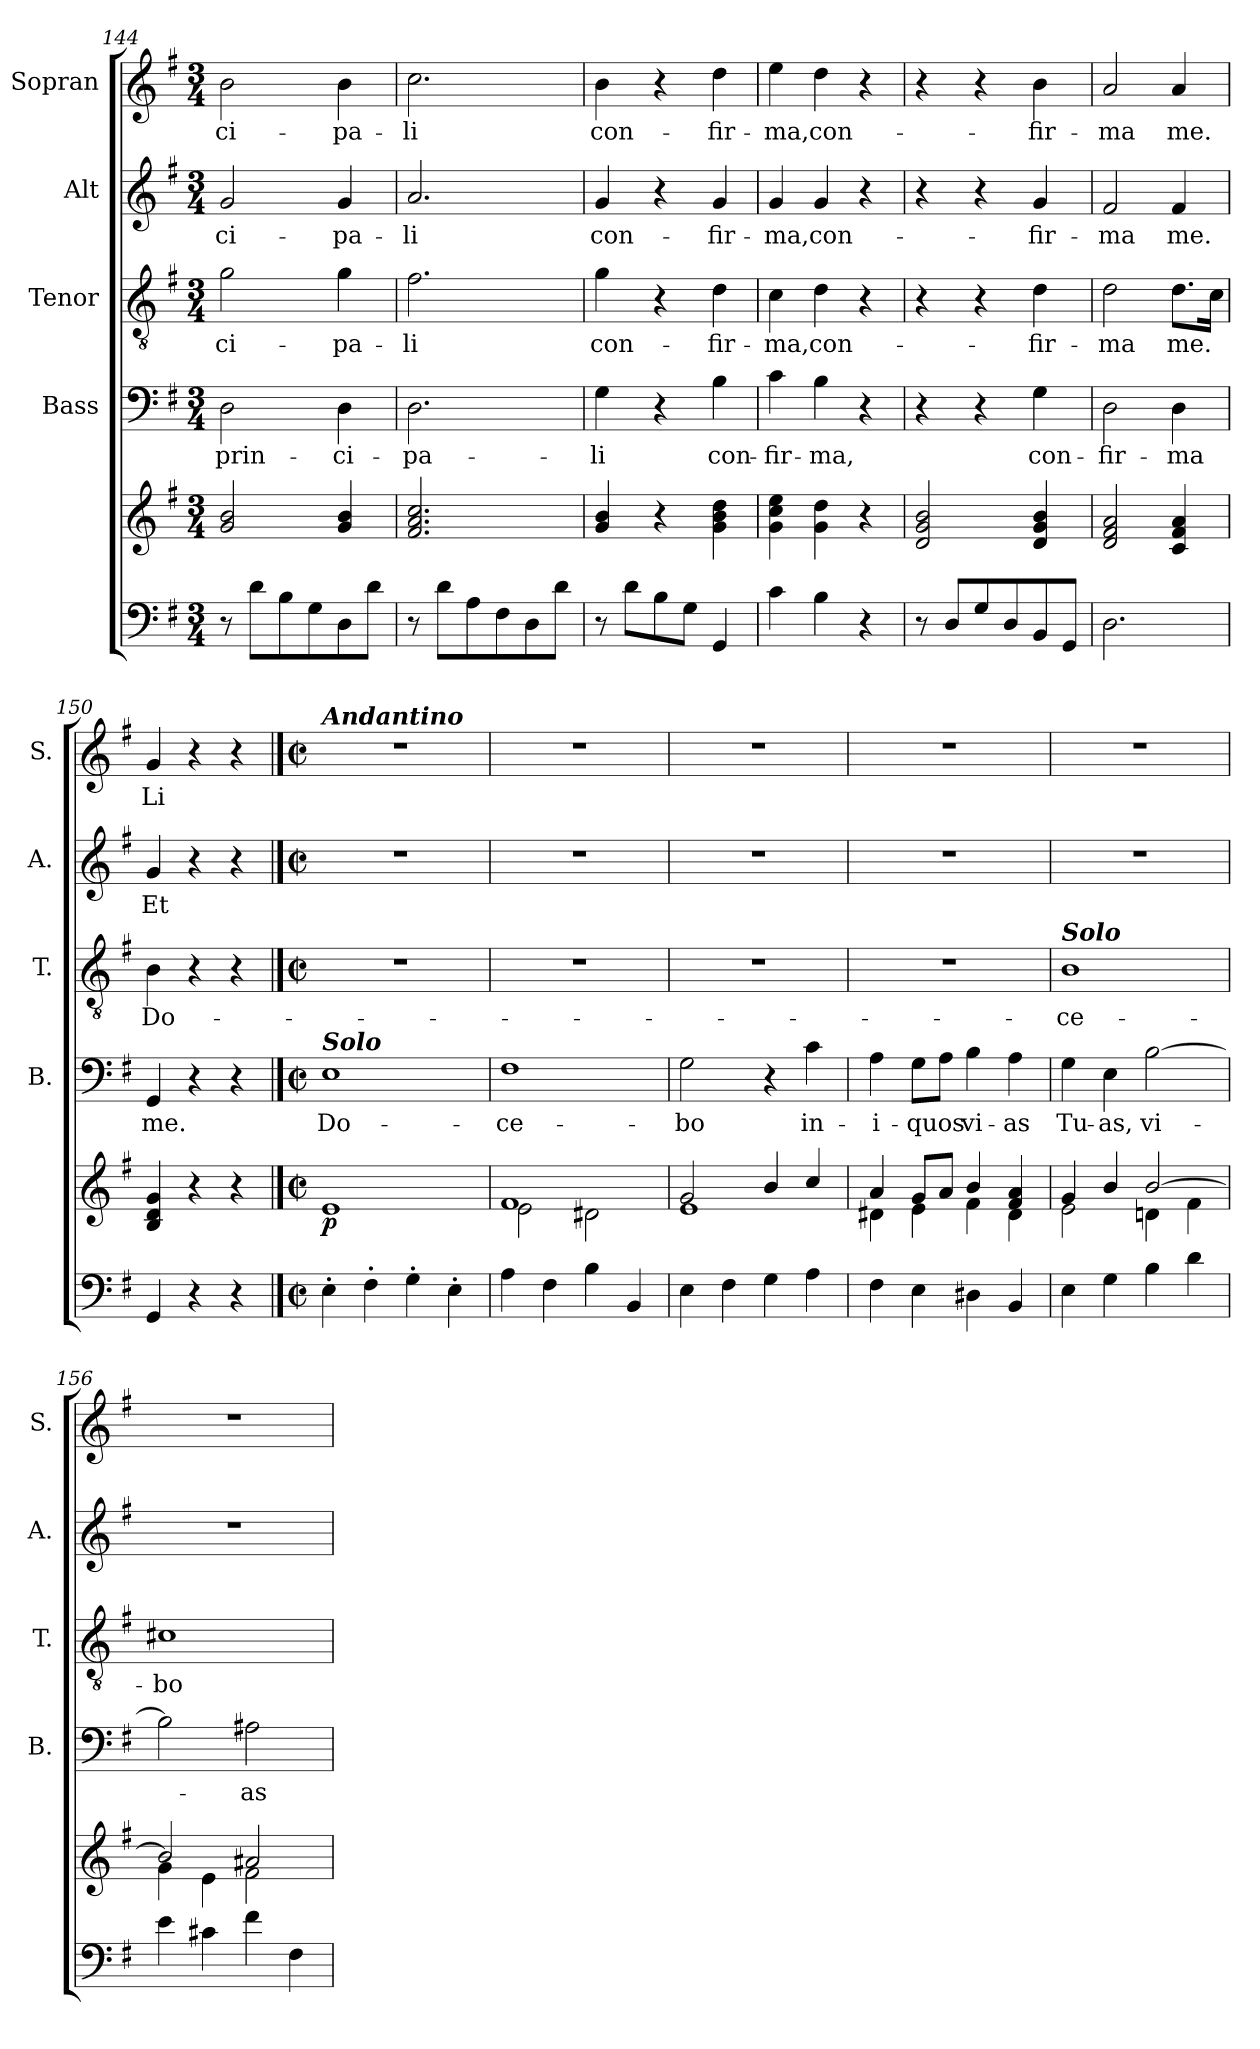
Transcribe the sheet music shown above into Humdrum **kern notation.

**kern	**kern	**dynam	**kern	**text	**kern	**text	**kern	**text	**kern	**text
*part5	*part5	*part5	*part4	*part4	*part3	*part3	*part2	*part2	*part1	*part1
*staff6	*staff5	*staff5/6	*staff4	*staff4	*staff3	*staff3	*staff2	*staff2	*staff1	*staff1
*	*	*	*I"Bass	*	*I"Tenor	*	*I"Alt	*	*I"Sopran	*
*	*	*	*I'B.	*	*I'T.	*	*I'A.	*	*I'S.	*
*clefF4	*clefG2	*	*clefF4	*	*clefGv2	*	*clefG2	*	*clefG2	*
*k[f#]	*k[f#]	*	*k[f#]	*	*k[f#]	*	*k[f#]	*	*k[f#]	*
*G:	*G:	*	*G:	*	*G:	*	*G:	*	*G:	*
*M3/4	*M3/4	*	*M3/4	*	*M3/4	*	*M3/4	*	*M3/4	*
=144	=144	=144	=144	=144	=144	=144	=144	=144	=144	=144
!	!	!	!	!LO:LY:b	!	!LO:LY:b	!	!LO:LY:b	!	!LO:LY:b
8r	2g/ 2b/	.	2D\	prin-	2g\	-ci-	2g/	-ci-	2b\	-ci-
8d\L	.	.	.	.	.	.	.	.	.	.
8B\	.	.	.	.	.	.	.	.	.	.
8G\	.	.	.	.	.	.	.	.	.	.
!	!	!	!	!LO:LY:b	!	!LO:LY:b	!	!LO:LY:b	!	!LO:LY:b
8D\	4g/ 4b/	.	4D\	-ci-	4g\	-pa-	4g/	-pa-	4b\	-pa-
8d\J	.	.	.	.	.	.	.	.	.	.
!!LO:LB:g=z
=145	=145	=145	=145	=145	=145	=145	=145	=145	=145	=145
!	!	!	!	!LO:LY:b	!	!LO:LY:b	!	!LO:LY:b	!	!LO:LY:b
8r	2.f#/ 2.a/ 2.cc/	.	2.D\	-pa-	2.f#\	-li	2.a/	-li	2.cc\	-li
8d\L	.	.	.	.	.	.	.	.	.	.
8A\	.	.	.	.	.	.	.	.	.	.
8F#\	.	.	.	.	.	.	.	.	.	.
8D\	.	.	.	.	.	.	.	.	.	.
8d\J	.	.	.	.	.	.	.	.	.	.
=146	=146	=146	=146	=146	=146	=146	=146	=146	=146	=146
!	!	!	!	!LO:LY:b	!	!LO:LY:b	!	!LO:LY:b	!	!LO:LY:b
8r	4g/ 4b/	.	4G\	-li	4g\	con-	4g/	con-	4b\	con-
8d\L	.	.	.	.	.	.	.	.	.	.
8B\	4r	.	4r	.	4r	.	4r	.	4r	.
8G\J	.	.	.	.	.	.	.	.	.	.
!	!	!	!	!LO:LY:b	!	!LO:LY:b	!	!LO:LY:b	!	!LO:LY:b
4GG/	4g\ 4b\ 4dd\	.	4B\	con-	4d\	-fir-	4g/	-fir-	4dd\	-fir-
=147	=147	=147	=147	=147	=147	=147	=147	=147	=147	=147
!	!	!	!	!LO:LY:b	!	!LO:LY:b	!	!LO:LY:b	!	!LO:LY:b
4c\	4g\ 4cc\ 4ee\	.	4c\	-fir-	4c\	-ma,	4g/	-ma,	4ee\	-ma,
!	!	!	!	!LO:LY:b	!	!LO:LY:b	!	!LO:LY:b	!	!LO:LY:b
4B\	4g\ 4dd\	.	4B\	-ma,	4d\	con-	4g/	con-	4dd\	con-
4r	4r	.	4r	.	4r	.	4r	.	4r	.
=148	=148	=148	=148	=148	=148	=148	=148	=148	=148	=148
8r	2d/ 2g/ 2b/	.	4r	.	4r	.	4r	.	4r	.
8D/L	.	.	.	.	.	.	.	.	.	.
8G/	.	.	4r	.	4r	.	4r	.	4r	.
8D/	.	.	.	.	.	.	.	.	.	.
!	!	!	!	!LO:LY:b	!	!LO:LY:b	!	!LO:LY:b	!	!LO:LY:b
8BB/	4d/ 4g/ 4b/	.	4G\	con-	4d\	-fir-	4g/	-fir-	4b\	-fir-
8GG/J	.	.	.	.	.	.	.	.	.	.
=149	=149	=149	=149	=149	=149	=149	=149	=149	=149	=149
!	!	!	!	!LO:LY:b	!	!LO:LY:b	!	!LO:LY:b	!	!LO:LY:b
2.D\	2d/ 2f#/ 2a/	.	2D\	-fir-	2d\	-ma	2f#/	-ma	2a/	-ma
!	!	!	!	!LO:LY:b	!	!LO:LY:b	!	!LO:LY:b	!	!LO:LY:b
.	4c/ 4f#/ 4a/	.	4D\	-ma	8.d\L	me.	4f#/	me.	4a/	me.
.	.	.	.	.	16c\Jk	.	.	.	.	.
=150	=150	=150	=150	=150	=150	=150	=150	=150	=150	=150
!	!	!	!	!LO:LY:b	!	!LO:LY:b	!	!LO:LY:b	!	!LO:LY:b
4GG/	4B/ 4d/ 4g/	.	4GG/	me.	4B\	Do-	4g/	Et	4g/	Li-
4r	4r	.	4r	.	4r	.	4r	.	4r	.
4r	4r	.	4r	.	4r	.	4r	.	4r	.
!!LO:PB:g=z
==151	==151	==151	==151	==151	==151	==151	==151	==151	==151	==151
*M2/2	*M2/2	*	*M2/2	*	*M2/2	*	*M2/2	*	*M2/2	*
*met(c|)	*met(c|)	*	*met(c|)	*	*met(c|)	*	*met(c|)	*	*met(c|)	*
!	!	!	!	!	!	!	!	!	!LO:TX:a:Bi:t=Andantino	!
!	!	!	!LO:TX:a:Bi:t=Solo	!	!	!	!	!	!	!
!	!	!LO:DY:b	!	!LO:LY:b	!	!	!	!	!	!
4E'>\	1e	p	1E	Do-	1r	.	1r	.	1r	.
4F#'>\	.	.	.	.	.	.	.	.	.	.
4G'>\	.	.	.	.	.	.	.	.	.	.
4E'>\	.	.	.	.	.	.	.	.	.	.
=152	=152	=152	=152	=152	=152	=152	=152	=152	=152	=152
*	*^	*	*	*	*	*	*	*	*	*
!	!	!	!	!	!LO:LY:b	!	!	!	!	!	!
4A\	1f#	2e\	.	1F#	-ce-	1r	.	1r	.	1r	.
4F#\	.	.	.	.	.	.	.	.	.	.	.
4B\	.	2d#X\	.	.	.	.	.	.	.	.	.
4BB/	.	.	.	.	.	.	.	.	.	.	.
=153	=153	=153	=153	=153	=153	=153	=153	=153	=153	=153	=153
!	!	!	!	!	!LO:LY:b	!	!	!	!	!	!
4E\	2g/	1e	.	2G\	-bo	1r	.	1r	.	1r	.
4F#\	.	.	.	.	.	.	.	.	.	.	.
4G\	4b/	.	.	4r	.	.	.	.	.	.	.
!	!	!	!	!	!LO:LY:b	!	!	!	!	!	!
4A\	4cc/	.	.	4c\	in-	.	.	.	.	.	.
=154	=154	=154	=154	=154	=154	=154	=154	=154	=154	=154	=154
!	!	!	!	!	!LO:LY:b	!	!	!	!	!	!
4F#\	4a/	4d#X\	.	4A\	-i-	1r	.	1r	.	1r	.
!	!	!	!	!	!LO:LY:b	!	!	!	!	!	!
4E\	8g/L	4e\	.	8G\L	-quos	.	.	.	.	.	.
.	8a/J	.	.	8A\J	.	.	.	.	.	.	.
!	!	!	!	!	!LO:LY:b	!	!	!	!	!	!
4D#X\	4b/	4f#\	.	4B\	vi-	.	.	.	.	.	.
!	!	!	!	!	!LO:LY:b	!	!	!	!	!	!
4BB/	4f#/ 4a/	4d#\	.	4A\	-as	.	.	.	.	.	.
=155	=155	=155	=155	=155	=155	=155	=155	=155	=155	=155	=155
!	!	!	!	!	!	!LO:TX:a:Bi:t=Solo	!	!	!	!	!
!	!	!	!	!	!LO:LY:b	!	!LO:LY:b	!	!	!	!
4E\	4g/	2e\	.	4G\	Tu-	1B	-ce-	1r	.	1r	.
!	!	!	!	!	!LO:LY:b	!	!	!	!	!	!
4G\	4b/	.	.	4E\	-as,	.	.	.	.	.	.
!	!	!	!	!	!LO:LY:b	!	!	!	!	!	!
4B\	[>2b/	4dn\	.	[2B\	vi-	.	.	.	.	.	.
4d\	.	4f#\	.	.	.	.	.	.	.	.	.
=156	=156	=156	=156	=156	=156	=156	=156	=156	=156	=156	=156
!	!	!	!	!	!	!	!LO:LY:b	!	!	!	!
4e\	2b/]	4g\	.	2B\]	.	1c#X	-bo	1r	.	1r	.
4c#X\	.	4e\	.	.	.	.	.	.	.	.	.
!	!	!	!	!	!LO:LY:b	!	!	!	!	!	!
4f#\	2a#X/	2f#\	.	2A#X\	-as	.	.	.	.	.	.
4F#\	.	.	.	.	.	.	.	.	.	.	.
*	*v	*v	*	*	*	*	*	*	*	*	*
=	=	=	=	=	=	=	=	=	=	=
*-	*-	*-	*-	*-	*-	*-	*-	*-	*-	*-
